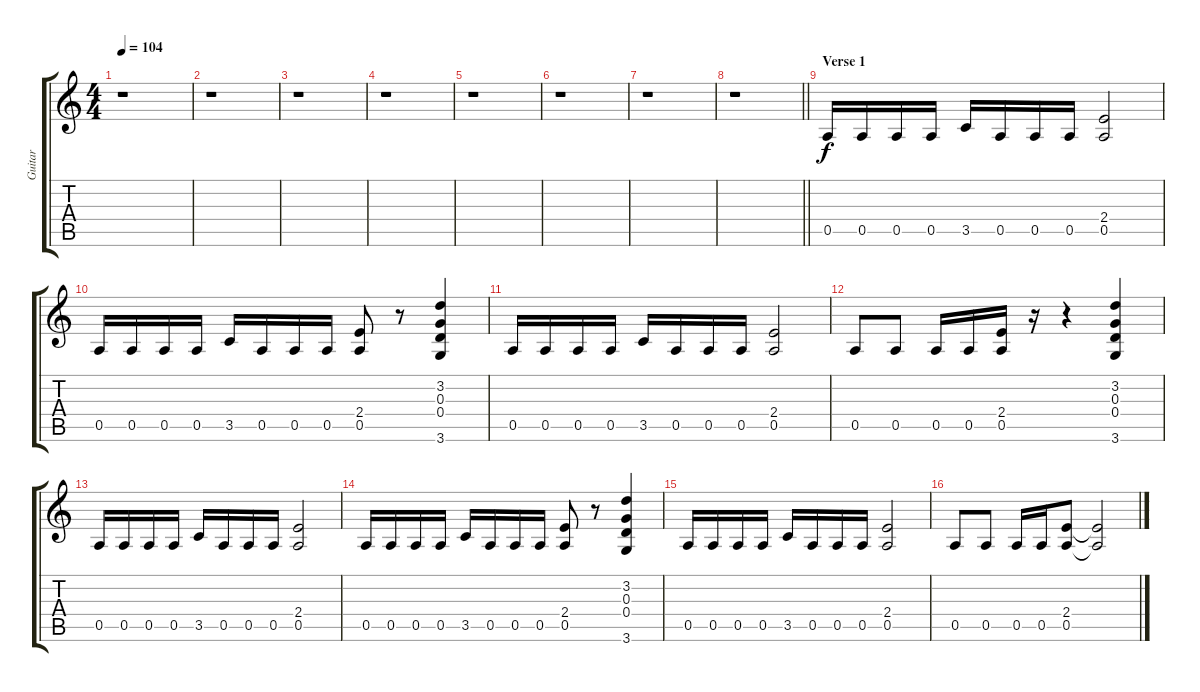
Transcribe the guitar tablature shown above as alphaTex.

\track ("Guitar" "Guitar") {instrument distortionguitar}
\staff {score tabs}
\tuning (E4 B3 G3 D3 A2 E2) {hide}
\ts (4 4)
\tempo 104
\clef g2
\ks c
r.1{dy f instrument distortionguitar} |
r.1 |
r.1 |
r.1 |
r.1 |
r.1 |
r.1 |
\barLineRight lightlight
r.1 |
\section ("" "Verse 1")
0.5.16 0.5.16 0.5.16 0.5.16 3.5.16 0.5.16 0.5.16 0.5.16 (2.4 0.5).2 |
0.5.16 0.5.16 0.5.16 0.5.16 3.5.16 0.5.16 0.5.16 0.5.16 (2.4 0.5).8 r.8 (3.2 0.3 0.4 3.6).4 |
0.5.16 0.5.16 0.5.16 0.5.16 3.5.16 0.5.16 0.5.16 0.5.16 (2.4 0.5).2 |
0.5.8 0.5.8 0.5.16 0.5.16 (2.4 0.5).16 r.16 r.4 (3.2 0.3 0.4 3.6).4 |
0.5.16 0.5.16 0.5.16 0.5.16 3.5.16 0.5.16 0.5.16 0.5.16 (2.4 0.5).2 |
0.5.16 0.5.16 0.5.16 0.5.16 3.5.16 0.5.16 0.5.16 0.5.16 (2.4 0.5).8 r.8 (3.2 0.3 0.4 3.6).4 |
0.5.16 0.5.16 0.5.16 0.5.16 3.5.16 0.5.16 0.5.16 0.5.16 (2.4 0.5).2 |
0.5.8 0.5.8 0.5.16 0.5.16 (2.4 0.5).8 (2.4{t} 0.5{t}).2
